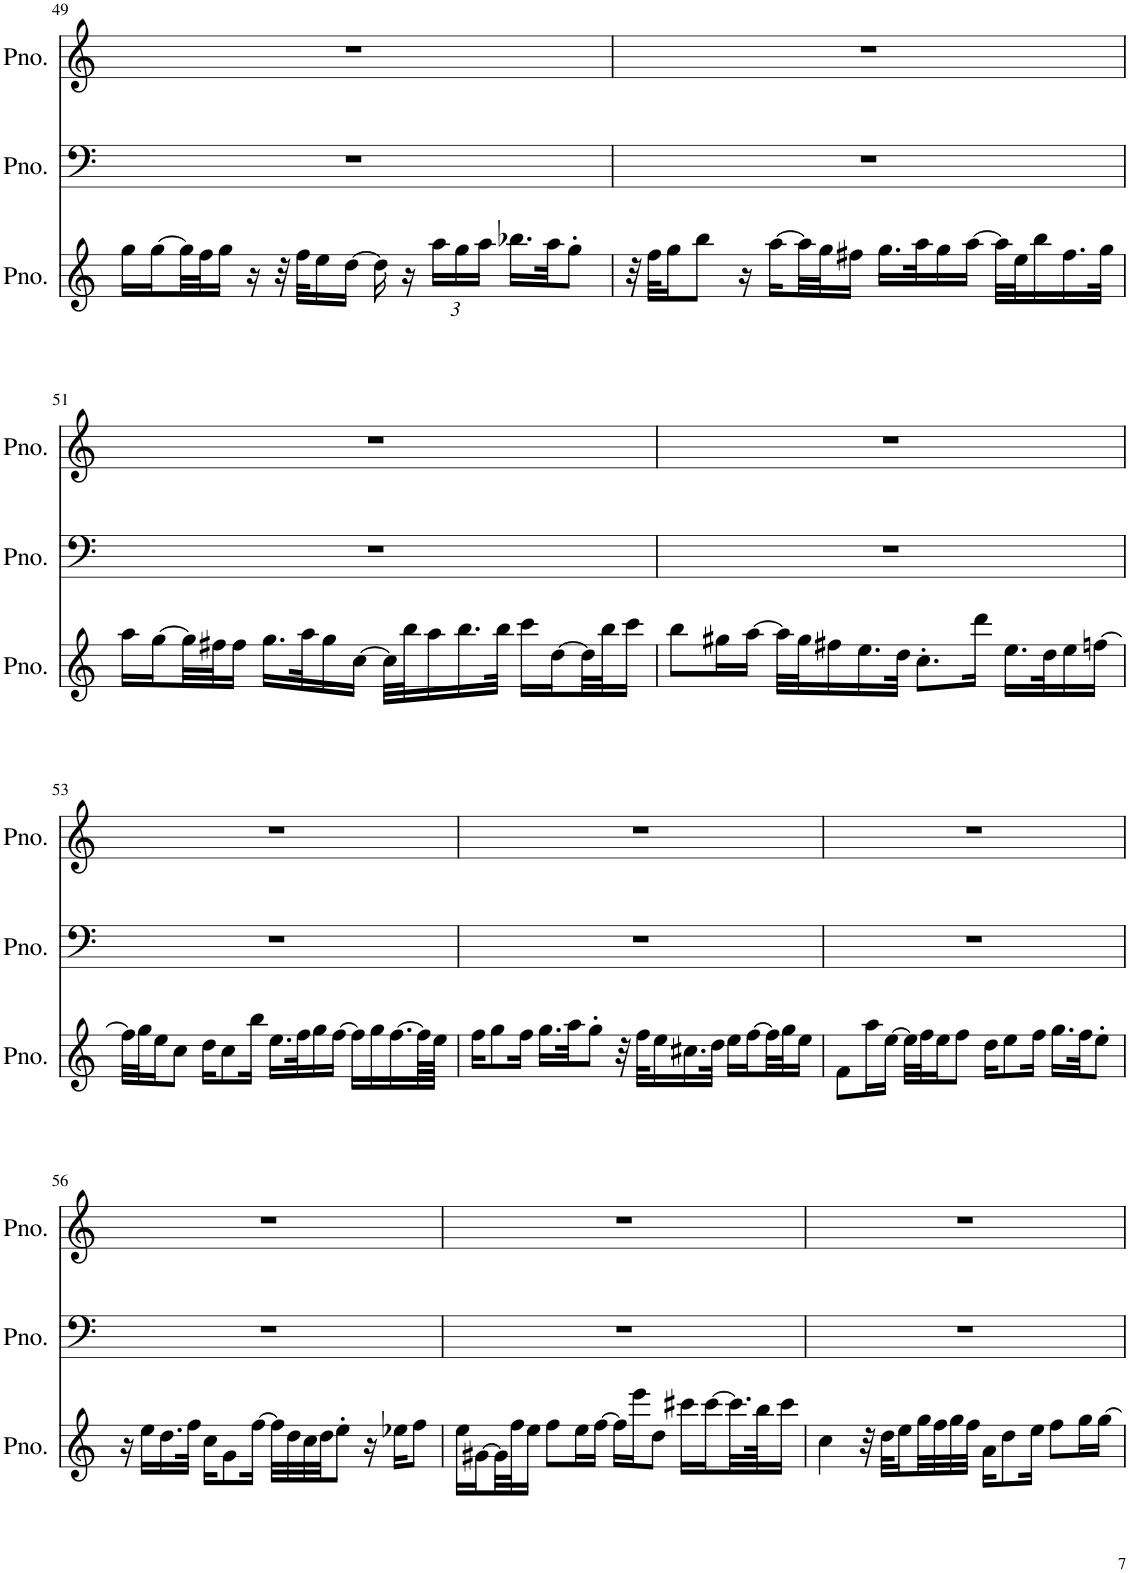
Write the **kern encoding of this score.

**kern	**kern	**kern
*part3	*part2	*part1
*staff3	*staff2	*staff1
*I"Piano	*I"Piano	*I"Piano
*I'Pno.	*I'Pno.	*I'Pno.
!!LO:PB:g=z
*clefG2	*clefF4	*clefG2
*k[]	*k[]	*k[]
*M4/4	*M4/4	*M4/4
=49	=49	=49
16gg\LL	1r	1r
[16gg\	.	.
32gg\L]	.	.
32ff\J	.	.
16gg\JJ	.	.
16r	.	.
32r	.	.
32ff\KLL	.	.
16ee\	.	.
[16dd\JJ	.	.
16dd\]	.	.
16r	.	.
*Xbrackettup	*	*
24aa\LL	.	.
24gg\	.	.
24aa\JJ	.	.
16.bb-X\LL	.	.
32aa\JK	.	.
8gg'\J	.	.
=50	=50	=50
32r	1r	1r
32ff\KLL	.	.
16gg\J	.	.
8bb\J	.	.
16r	.	.
[16aa\LL	.	.
32aa\L]	.	.
32gg\J	.	.
16ff#X\JJ	.	.
16.gg\LL	.	.
32aa\K	.	.
16gg\	.	.
[16aa\JJ	.	.
32aa\LLL]	.	.
32ee\J	.	.
16bb\	.	.
16.ff#\	.	.
32gg\JJk	.	.
!!LO:LB:g=z
=51	=51	=51
16aa\LL	1r	1r
[16gg\	.	.
32gg\L]	.	.
32ff#X\J	.	.
16ff#\JJ	.	.
16.gg\LL	.	.
32aa\K	.	.
16gg\	.	.
[16cc\JJ	.	.
32cc\LLL]	.	.
32bb\J	.	.
16aa\	.	.
16.bb\	.	.
32bb\JJk	.	.
16ccc\LL	.	.
[16dd\	.	.
32dd\L]	.	.
32bb\J	.	.
16ccc\JJ	.	.
=52	=52	=52
8bb\L	1r	1r
16gg#X\L	.	.
[16aa\JJ	.	.
32aa\LLL]	.	.
32gg#\J	.	.
16ff#X\	.	.
16.ee\	.	.
32dd\JJk	.	.
8.cc'\L	.	.
16ddd\Jk	.	.
16.ee\LL	.	.
32dd\K	.	.
16ee\	.	.
[16ffn\JJ	.	.
!!LO:LB:g=z
=53	=53	=53
32ff\LLL]	1r	1r
32gg\J	.	.
16ee\J	.	.
8cc\J	.	.
16dd\KL	.	.
8cc\	.	.
16bb\Jk	.	.
16.ee\LL	.	.
32ff\K	.	.
16gg\	.	.
[16ff\JJ	.	.
16ff\LL]	.	.
16gg\	.	.
[16.ff\	.	.
64ff\LL]	.	.
64ee\JJJJ	.	.
=54	=54	=54
16ff\KL	1r	1r
8gg\	.	.
16ff\Jk	.	.
16.gg\LL	.	.
32aa\JK	.	.
8gg'\J	.	.
32r	.	.
32ff\KLL	.	.
16ee\	.	.
16.cc#X\	.	.
32dd\JJk	.	.
16ee\LL	.	.
[16ff\	.	.
32ff\L]	.	.
32gg\J	.	.
16ee\JJ	.	.
=55	=55	=55
8f\L	1r	1r
16aa\L	.	.
[16ee\JJ	.	.
32ee\LLL]	.	.
32ff\J	.	.
16ee\J	.	.
8ff\J	.	.
16dd\KL	.	.
8ee\	.	.
16ff\Jk	.	.
16.gg\LL	.	.
32ff\JK	.	.
8ee'\J	.	.
!!LO:LB:g=z
=56	=56	=56
16r	1r	1r
16ee\LL	.	.
16.dd\	.	.
32ff\JJk	.	.
16cc\KL	.	.
8g\	.	.
[16ff\Jk	.	.
32ff\LLL]	.	.
32dd\	.	.
32cc\	.	.
32dd\JJ	.	.
8ee'\J	.	.
16r	.	.
16ee-X\KL	.	.
8ff\J	.	.
=57	=57	=57
16ee\LL	1r	1r
[16g#X\	.	.
32g#\L]	.	.
32ff\J	.	.
16ee\JJ	.	.
8ff\L	.	.
16ee\L	.	.
[16ff\JJ	.	.
16ff\LL]	.	.
16eee\J	.	.
8dd\J	.	.
16ccc#X\LL	.	.
[16ccc#\	.	.
32.ccc#\L]	.	.
64bb\JK	.	.
16ccc#\JJ	.	.
=58	=58	=58
4cc\	1r	1r
32r	.	.
32dd\KLL	.	.
16ee\	.	.
32gg\L	.	.
32ff\	.	.
32gg\	.	.
32ff\JJJ	.	.
16a\KL	.	.
8dd\	.	.
16ee\Jk	.	.
8ff\L	.	.
16gg\L	.	.
[16gg\JJ	.	.
=	=	=
*-	*-	*-
